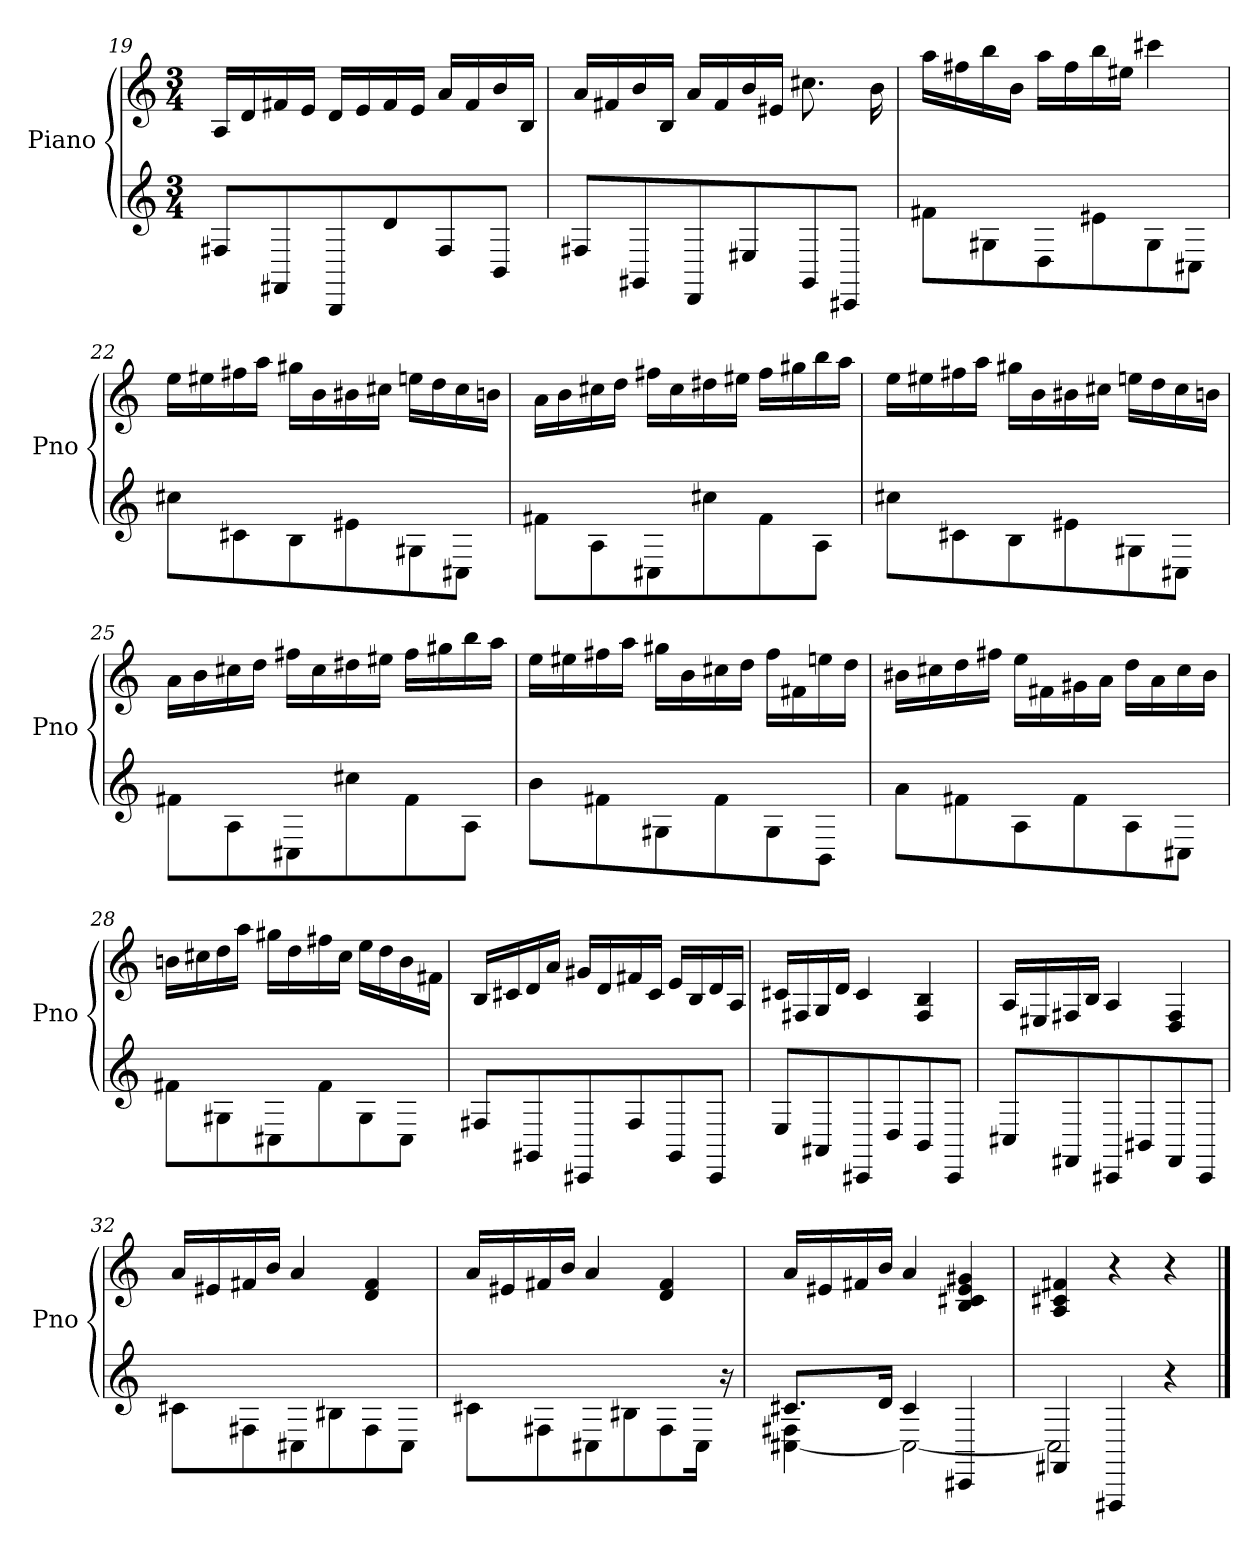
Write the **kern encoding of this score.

**kern	**kern
*part2	*part1
*staff2	*staff1
*I"Piano	*I"Piano
*I'Pno	*I'Pno
!!LO:LB:g=z
*clefG2	*clefG2
*k[]	*k[]
*M3/4	*M3/4
=19	=19
8F#X/L	16A/LL
.	16d/
8FF#X/	16f#X/
.	16e/JJ
8BBB/	16d/LL
.	16e/
8d/	16f#/
.	16e/JJ
8F#/	16a/LL
.	16f#/
8BB/J	16b/
.	16B/JJ
=20	=20
8F#X/L	16a/LL
.	16f#X/
8GG#X/	16b/
.	16B/JJ
8DD/	16a/LL
.	16f#/
8E#X/	16b/
.	16e#X/JJ
8GG#/	8.cc#X\
8CC#X/J	.
.	16b\
=21	=21
8f#X\L	16aa\LL
.	16ff#X\
8G#X\	16bb\
.	16b\JJ
8D\	16aa\LL
.	16ff#\
8e#X\	16bb\
.	16ee#X\JJ
8G#\	4ccc#X\
8C#X\J	.
!!LO:LB:g=z
=22	=22
8cc#X\L	16ee\LL
.	16ee#X\
8c#X\	16ff#X\
.	16aa\JJ
8B\	16gg#X\LL
.	16b\
8e#X\	16b#X\
.	16cc#X\JJ
8G#X\	16een\LL
.	16dd\
8C#X\J	16cc#\
.	16bn\JJ
=23	=23
8f#X\L	16a\LL
.	16b\
8A\	16cc#X\
.	16dd\JJ
8C#X\	16ff#X\LL
.	16cc#\
8cc#X\	16dd#X\
.	16ee#X\JJ
8f#\	16ff#\LL
.	16gg#X\
8A\J	16bb\
.	16aa\JJ
=24	=24
8cc#X\L	16ee\LL
.	16ee#X\
8c#X\	16ff#X\
.	16aa\JJ
8B\	16gg#X\LL
.	16b\
8e#X\	16b#X\
.	16cc#X\JJ
8G#X\	16een\LL
.	16dd\
8C#X\J	16cc#\
.	16bn\JJ
!!LO:LB:g=z
=25	=25
8f#X\L	16a\LL
.	16b\
8A\	16cc#X\
.	16dd\JJ
8C#X\	16ff#X\LL
.	16cc#\
8cc#X\	16dd#X\
.	16ee#X\JJ
8f#\	16ff#\LL
.	16gg#X\
8A\J	16bb\
.	16aa\JJ
=26	=26
8b\L	16ee\LL
.	16ee#X\
8f#X\	16ff#X\
.	16aa\JJ
8G#X\	16gg#X\LL
.	16b\
8f#\	16cc#X\
.	16dd\JJ
8G#\	16ff#\LL
.	16f#X\
8BB\J	16een\
.	16dd\JJ
=27	=27
8a\L	16b#X\LL
.	16cc#X\
8f#X\	16dd\
.	16ff#X\JJ
8A\	16ee\LL
.	16f#X\
8f#\	16g#X\
.	16a\JJ
8A\	16dd\LL
.	16a\
8C#X\J	16cc#\
.	16b#\JJ
!!LO:LB:g=z
=28	=28
8f#X\L	16bn\LL
.	16cc#X\
8G#X\	16dd\
.	16aa\JJ
8C#X\	16gg#X\LL
.	16dd\
8f#\	16ff#X\
.	16cc#\JJ
8G#\	16ee\LL
.	16dd\
8C#\J	16b\
.	16f#X\JJ
=29	=29
8F#X/L	16B/LL
.	16c#X/
8GG#X/	16d/
.	16a/JJ
8CC#X/	16g#X/LL
.	16d/
8F#/	16f#X/
.	16c#/JJ
8GG#/	16e/LL
.	16B/
8CC#/J	16d/
.	16A/JJ
=30	=30
8E/L	16c#X/LL
.	16F#X/
8AA#X/	16G/
.	16d/JJ
8CC#X/	4c#/
8D/	.
8BB/	4F#/ 4B/
8CC#/J	.
!!LO:LB:g=z
=31	=31
8C#X/L	16A/LL
.	16E#X/
8FF#X/	16F#X/
.	16B/JJ
8CC#X/	4A/
8BB#X/	.
8FF#/	4D/ 4F#/
8CC#/J	.
=32	=32
8c#X\L	16a/LL
.	16e#X/
8F#X\	16f#X/
.	16b/JJ
8C#X\	4a/
8B#X\	.
8F#\	4d/ 4f#/
8C#\J	.
=33	=33
8c#X\L	16a/LL
.	16e#X/
8F#X\	16f#X/
.	16b/JJ
8C#X\	4a/
8B#X\	.
8F#\	4d/ 4f#/
16C#\Jk	.
16r	.
=34	=34
*^	*
8.c#X/L	[4C#X\ 4F#X\	16a/LL
.	.	16e#X/
.	.	16f#X/
16d/Jk	.	16b/JJ
4c#/	2C#\_	4a/
4CC#X/	.	4B/ 4c#X/ 4e#/ 4g#X/
=35	=35	=35
4FF#X/	2C#\]	4A/ 4c#X/ 4f#X/
4FFF#X/	.	4r
4r	4ryy	4r
*v	*v	*
==	==
*-	*-
